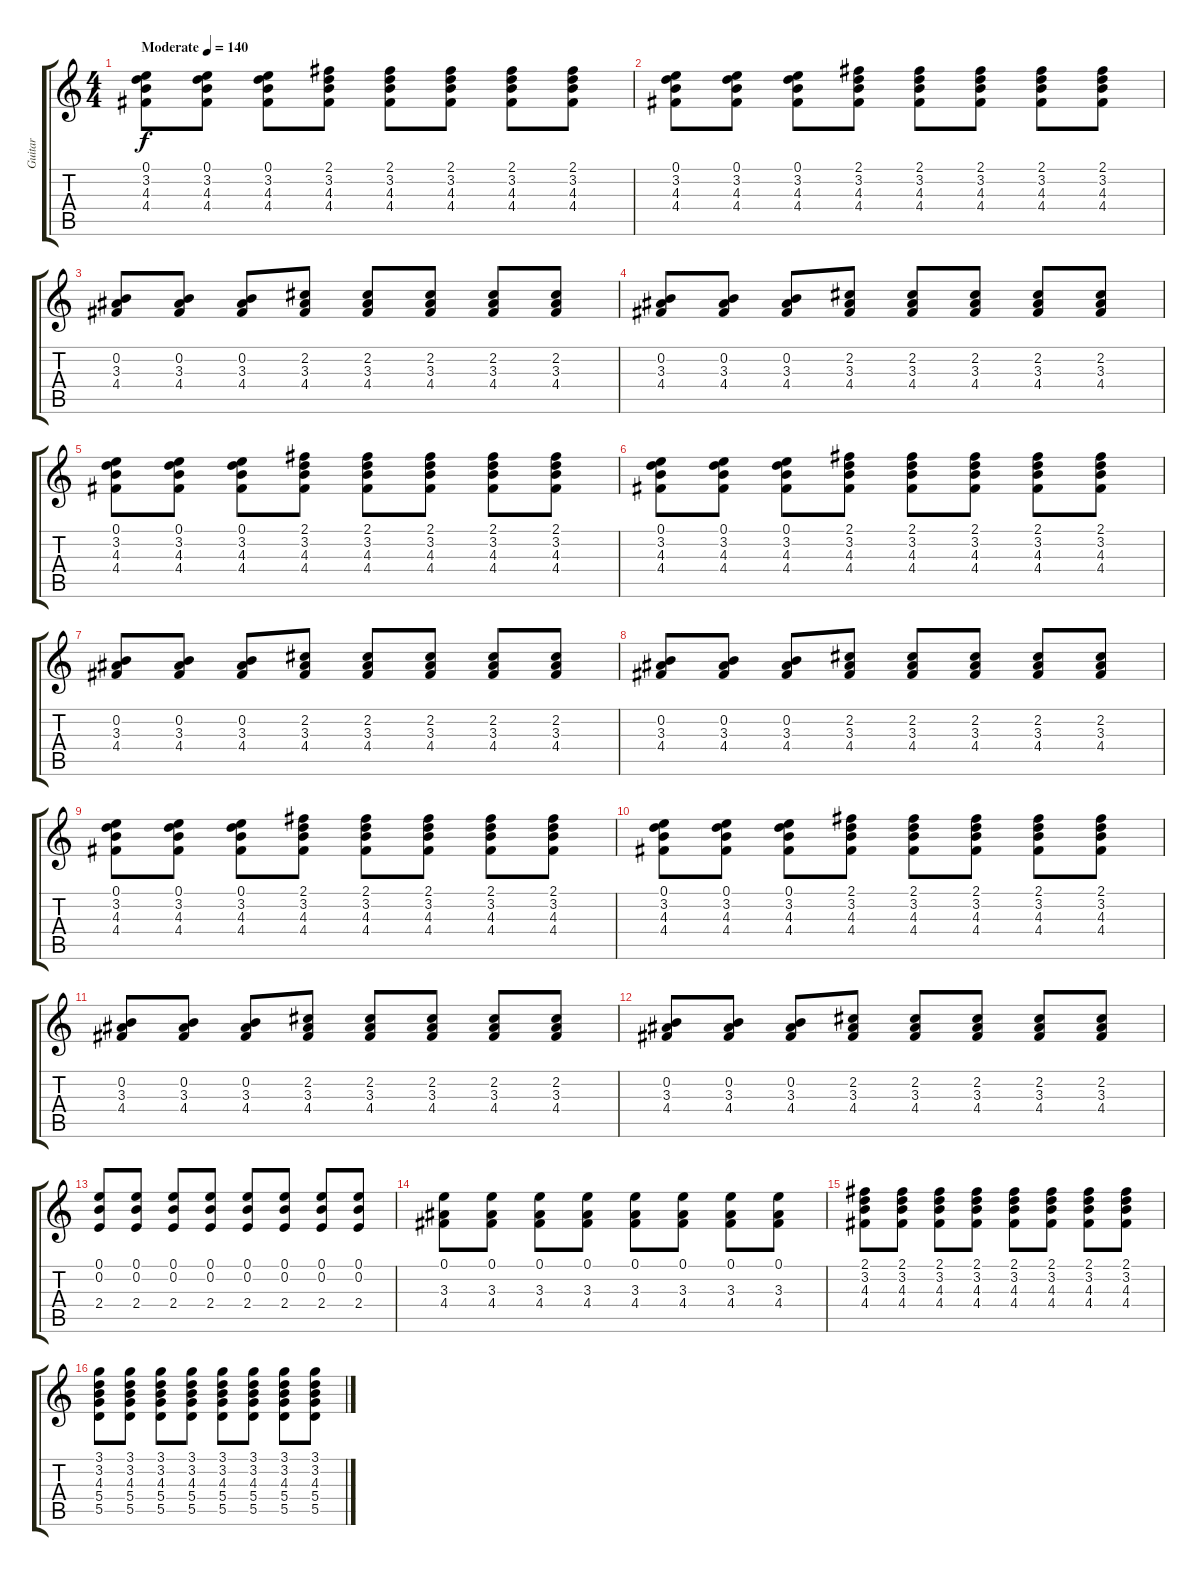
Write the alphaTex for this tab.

\track ("Guitar" "Guitar") {instrument overdrivenguitar}
\staff {score tabs}
\tuning (E4 B3 G3 D3 A2 E2) {hide}
\ts (4 4)
\tempo (140 "Moderate")
\clef g2
\ks c
(0.1 3.2 4.3 4.4).8{dy f instrument overdrivenguitar} (0.1 3.2 4.3 4.4).8 (0.1 3.2 4.3 4.4).8 (2.1 3.2 4.3 4.4).8 (2.1 3.2 4.3 4.4).8 (2.1 3.2 4.3 4.4).8 (2.1 3.2 4.3 4.4).8 (2.1 3.2 4.3 4.4).8 |
(0.1 3.2 4.3 4.4).8 (0.1 3.2 4.3 4.4).8 (0.1 3.2 4.3 4.4).8 (2.1 3.2 4.3 4.4).8 (2.1 3.2 4.3 4.4).8 (2.1 3.2 4.3 4.4).8 (2.1 3.2 4.3 4.4).8 (2.1 3.2 4.3 4.4).8 |
(0.2 3.3 4.4).8 (0.2 3.3 4.4).8 (0.2 3.3 4.4).8 (2.2 3.3 4.4).8 (2.2 3.3 4.4).8 (2.2 3.3 4.4).8 (2.2 3.3 4.4).8 (2.2 3.3 4.4).8 |
(0.2 3.3 4.4).8 (0.2 3.3 4.4).8 (0.2 3.3 4.4).8 (2.2 3.3 4.4).8 (2.2 3.3 4.4).8 (2.2 3.3 4.4).8 (2.2 3.3 4.4).8 (2.2 3.3 4.4).8 |
(0.1 3.2 4.3 4.4).8 (0.1 3.2 4.3 4.4).8 (0.1 3.2 4.3 4.4).8 (2.1 3.2 4.3 4.4).8 (2.1 3.2 4.3 4.4).8 (2.1 3.2 4.3 4.4).8 (2.1 3.2 4.3 4.4).8 (2.1 3.2 4.3 4.4).8 |
(0.1 3.2 4.3 4.4).8 (0.1 3.2 4.3 4.4).8 (0.1 3.2 4.3 4.4).8 (2.1 3.2 4.3 4.4).8 (2.1 3.2 4.3 4.4).8 (2.1 3.2 4.3 4.4).8 (2.1 3.2 4.3 4.4).8 (2.1 3.2 4.3 4.4).8 |
(0.2 3.3 4.4).8 (0.2 3.3 4.4).8 (0.2 3.3 4.4).8 (2.2 3.3 4.4).8 (2.2 3.3 4.4).8 (2.2 3.3 4.4).8 (2.2 3.3 4.4).8 (2.2 3.3 4.4).8 |
(0.2 3.3 4.4).8 (0.2 3.3 4.4).8 (0.2 3.3 4.4).8 (2.2 3.3 4.4).8 (2.2 3.3 4.4).8 (2.2 3.3 4.4).8 (2.2 3.3 4.4).8 (2.2 3.3 4.4).8 |
(0.1 3.2 4.3 4.4).8 (0.1 3.2 4.3 4.4).8 (0.1 3.2 4.3 4.4).8 (2.1 3.2 4.3 4.4).8 (2.1 3.2 4.3 4.4).8 (2.1 3.2 4.3 4.4).8 (2.1 3.2 4.3 4.4).8 (2.1 3.2 4.3 4.4).8 |
(0.1 3.2 4.3 4.4).8 (0.1 3.2 4.3 4.4).8 (0.1 3.2 4.3 4.4).8 (2.1 3.2 4.3 4.4).8 (2.1 3.2 4.3 4.4).8 (2.1 3.2 4.3 4.4).8 (2.1 3.2 4.3 4.4).8 (2.1 3.2 4.3 4.4).8 |
(0.2 3.3 4.4).8 (0.2 3.3 4.4).8 (0.2 3.3 4.4).8 (2.2 3.3 4.4).8 (2.2 3.3 4.4).8 (2.2 3.3 4.4).8 (2.2 3.3 4.4).8 (2.2 3.3 4.4).8 |
(0.2 3.3 4.4).8 (0.2 3.3 4.4).8 (0.2 3.3 4.4).8 (2.2 3.3 4.4).8 (2.2 3.3 4.4).8 (2.2 3.3 4.4).8 (2.2 3.3 4.4).8 (2.2 3.3 4.4).8 |
(0.1 0.2 2.4).8 (0.1 0.2 2.4).8 (0.1 0.2 2.4).8 (0.1 0.2 2.4).8 (0.1 0.2 2.4).8 (0.1 0.2 2.4).8 (0.1 0.2 2.4).8 (0.1 0.2 2.4).8 |
(0.1 3.3 4.4).8 (0.1 3.3 4.4).8 (0.1 3.3 4.4).8 (0.1 3.3 4.4).8 (0.1 3.3 4.4).8 (0.1 3.3 4.4).8 (0.1 3.3 4.4).8 (0.1 3.3 4.4).8 |
(2.1 3.2 4.3 4.4).8 (2.1 3.2 4.3 4.4).8 (2.1 3.2 4.3 4.4).8 (2.1 3.2 4.3 4.4).8 (2.1 3.2 4.3 4.4).8 (2.1 3.2 4.3 4.4).8 (2.1 3.2 4.3 4.4).8 (2.1 3.2 4.3 4.4).8 |
(3.1 3.2 4.3 5.4 5.5).8 (3.1 3.2 4.3 5.4 5.5).8 (3.1 3.2 4.3 5.4 5.5).8 (3.1 3.2 4.3 5.4 5.5).8 (3.1 3.2 4.3 5.4 5.5).8 (3.1 3.2 4.3 5.4 5.5).8 (3.1 3.2 4.3 5.4 5.5).8 (3.1 3.2 4.3 5.4 5.5).8
